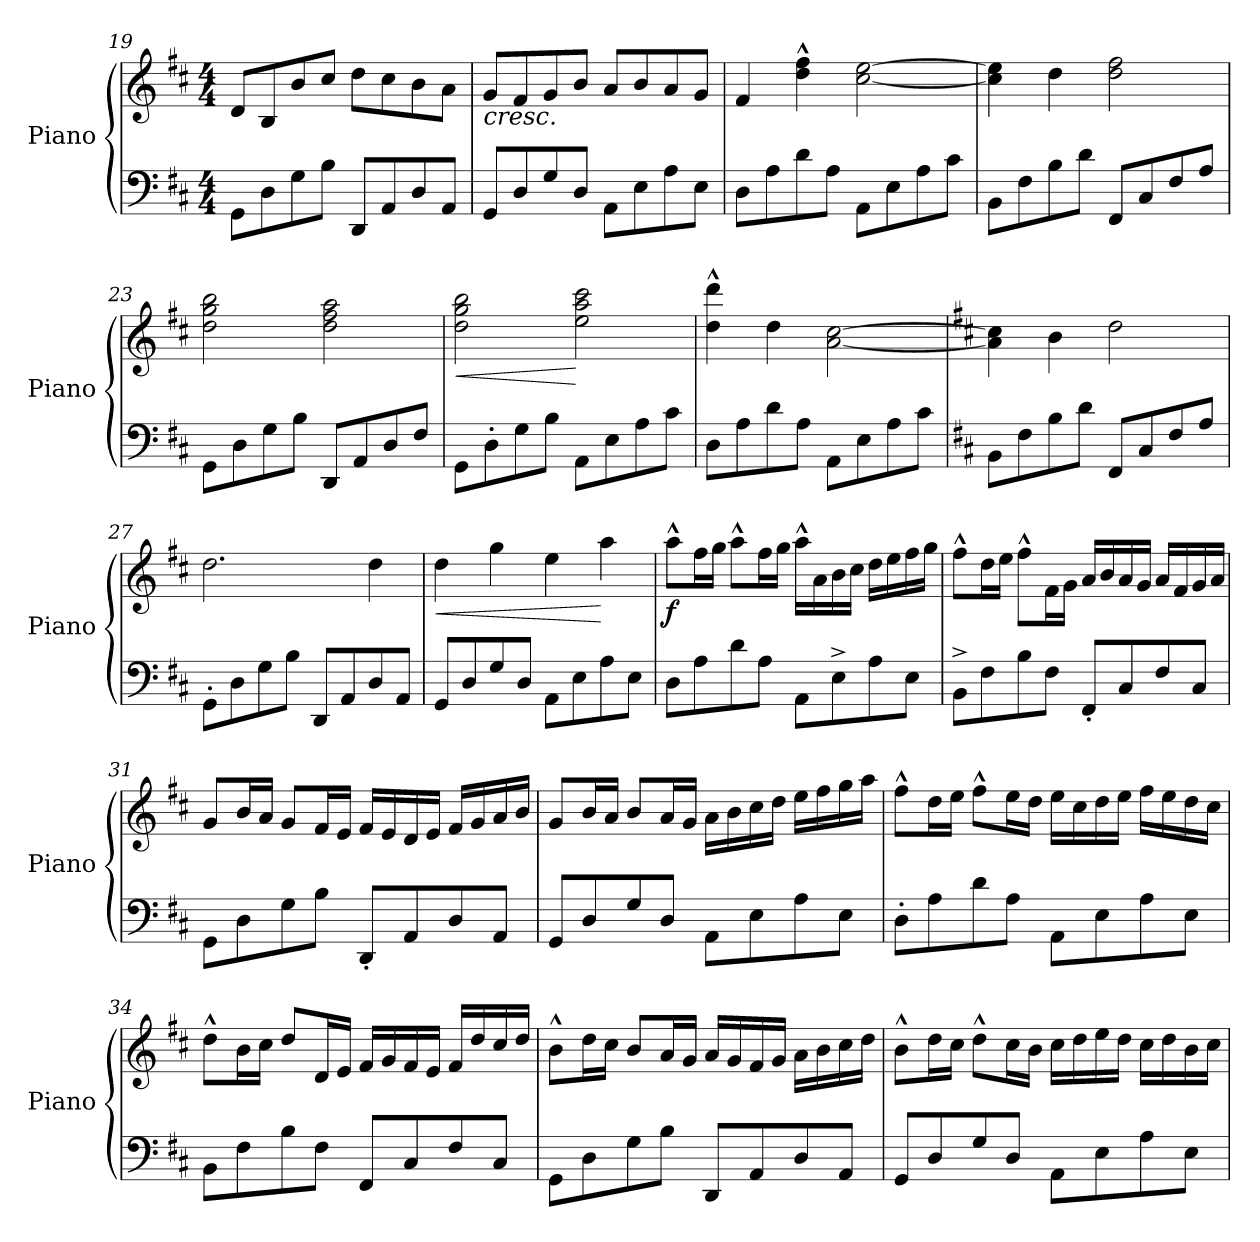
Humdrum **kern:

**kern	**kern	**dynam
*part1	*part1	*part1
*staff2	*staff1	*staff1/2
*I"Piano	*	*
*I'Piano	*	*
*clefF4	*clefG2	*
*k[f#c#]	*k[f#c#]	*
*M4/4	*M4/4	*
=19	=19	=19
8GG\L	8d/L	.
8D\	8B/	.
8G\	8b/	.
8B\J	8cc#/J	.
8DD/L	8dd\L	.
8AA/	8cc#\	.
8D/	8b\	.
8AA/J	8a\J	.
=20	=20	=20
!	!	!LO:HP:b
8GG/L	8g/L	<
8D/	8f#/	.
8G/	8g/	.
8D/J	8b/J	.
8AA\L	8a/L	.
8E\	8b/	.
8A\	8a/	.
8E\J	8g/J	.
!!LO:LB:g=z
=21	=21	=21
8D\L	4f#/	.
8A\	.	.
8d\	4dd\^^> 4ff#\^^>	.
8A\J	.	.
8AA\L	[<2cc#\ [>2ee\	.
8E\	.	.
8A\	.	.
8c#\J	.	.
=22	=22	=22
8BB\L	4cc#\] 4ee\]	.
8F#\	.	.
8B\	4dd\	.
8d\J	.	.
8FF#/L	2dd\ 2ff#\	.
8C#/	.	.
8F#/	.	.
8A/J	.	.
=23	=23	=23
8GG\L	2dd\ 2gg\ 2bb\	.
8D\	.	.
8G\	.	.
8B\J	.	.
8DD/L	2dd\ 2ff#\ 2aa\	.
8AA/	.	.
8D/	.	.
8F#/J	.	.
=24	=24	=24
!	!	!LO:HP:b
8GG\L	2dd\ 2gg\ 2bb\	<
8D'<\	.	.
8G\	.	.
8B\J	.	.
8AA\L	2ee\ 2aa\ 2ccc#\	[
8E\	.	.
8A\	.	.
8c#\J	.	.
=25	=25	=25
8D\L	4dd\^^> 4ddd\^^>	.
8A\	.	.
8d\	4dd\	.
8A\J	.	.
8AA\L	[<2a\ [>2cc#\	.
8E\	.	.
8A\	.	.
8c#\J	.	.
!!LO:PB:g=z
=26	=26	=26
*k[f#c#]	*k[f#c#]	*
8BB\L	4a\] 4cc#\]	.
8F#\	.	.
8B\	4b\	.
8d\J	.	.
8FF#/L	2dd\	.
8C#/	.	.
8F#/	.	.
8A/J	.	.
=27	=27	=27
8GG'<'<\L	2.dd\	.
8D\	.	.
8G\	.	.
8B\J	.	.
8DD/L	.	.
8AA/	.	.
8D/	4dd\	.
8AA/J	.	.
=28	=28	=28
!	!	!LO:HP:b
8GG/L	4dd\	<
8D/	.	.
8G/	4gg\	.
8D/J	.	.
8AA\L	4ee\	.
8E\	.	.
8A\	4aa\	[
8E\J	.	.
=29	=29	=29
!	!	!LO:DY:b
8D\L	8aa^^>\L	f
8A\	16ff#\L	.
.	16gg\JJ	.
8d\	8aa^^>\L	.
8A\J	16ff#\L	.
.	16gg\JJ	.
8AA\L	16aa^^>\LL	.
.	16a\	.
8E^<\	16b\	.
.	16cc#\JJ	.
8A\	16dd\LL	.
.	16ee\	.
8E\J	16ff#\	.
.	16gg\JJ	.
!!LO:LB:g=z
=30	=30	=30
8BB^<\L	8ff#^^>\L	.
8F#\	16dd\L	.
.	16ee\JJ	.
8B\	8ff#^^>\L	.
8F#\J	16f#\L	.
.	16g\JJ	.
8FF#'</L	16a/LL	.
.	16b/	.
8C#/	16a/	.
.	16g/JJ	.
8F#/	16a/LL	.
.	16f#/	.
8C#/J	16g/	.
.	16a/JJ	.
=31	=31	=31
8GG\L	8g/L	.
8D\	16b/L	.
.	16a/JJ	.
8G\	8g/L	.
8B\J	16f#/L	.
.	16e/JJ	.
8DD'</L	16f#/LL	.
.	16e/	.
8AA/	16d/	.
.	16e/JJ	.
8D/	16f#/LL	.
.	16g/	.
8AA/J	16a/	.
.	16b/JJ	.
=32	=32	=32
8GG/L	8g/L	.
8D/	16b/L	.
.	16a/JJ	.
8G/	8b/L	.
8D/J	16a/L	.
.	16g/JJ	.
8AA\L	16a\LL	.
.	16b\	.
8E\	16cc#\	.
.	16dd\JJ	.
8A\	16ee\LL	.
.	16ff#\	.
8E\J	16gg\	.
.	16aa\JJ	.
!!LO:LB:g=z
=33	=33	=33
8D'<\L	8ff#^^>\L	.
8A\	16dd\L	.
.	16ee\JJ	.
8d\	8ff#^^>\L	.
8A\J	16ee\L	.
.	16dd\JJ	.
8AA\L	16ee\LL	.
.	16cc#\	.
8E\	16dd\	.
.	16ee\JJ	.
8A\	16ff#\LL	.
.	16ee\	.
8E\J	16dd\	.
.	16cc#\JJ	.
=34	=34	=34
8BB\L	8dd^^>\L	.
8F#\	16b\L	.
.	16cc#\JJ	.
8B\	8dd/L	.
8F#\J	16d/L	.
.	16e/JJ	.
8FF#/L	16f#/LL	.
.	16g/	.
8C#/	16f#/	.
.	16e/JJ	.
8F#/	16f#/LL	.
.	16dd/	.
8C#/J	16cc#/	.
.	16dd/JJ	.
=35	=35	=35
8GG\L	8b^^>\L	.
8D\	16dd\L	.
.	16cc#\JJ	.
8G\	8b/L	.
8B\J	16a/L	.
.	16g/JJ	.
8DD/L	16a/LL	.
.	16g/	.
8AA/	16f#/	.
.	16g/JJ	.
8D/	16a\LL	.
.	16b\	.
8AA/J	16cc#\	.
.	16dd\JJ	.
!!LO:LB:g=z
=36	=36	=36
8GG/L	8b^^>\L	.
8D/	16dd\L	.
.	16cc#\JJ	.
8G/	8dd^^>\L	.
8D/J	16cc#\L	.
.	16b\JJ	.
8AA\L	16cc#\LL	.
.	16dd\	.
8E\	16ee\	.
.	16dd\JJ	.
8A\	16cc#\LL	.
.	16dd\	.
8E\J	16b\	.
.	16cc#\JJ	[
=	=	=
*-	*-	*-
